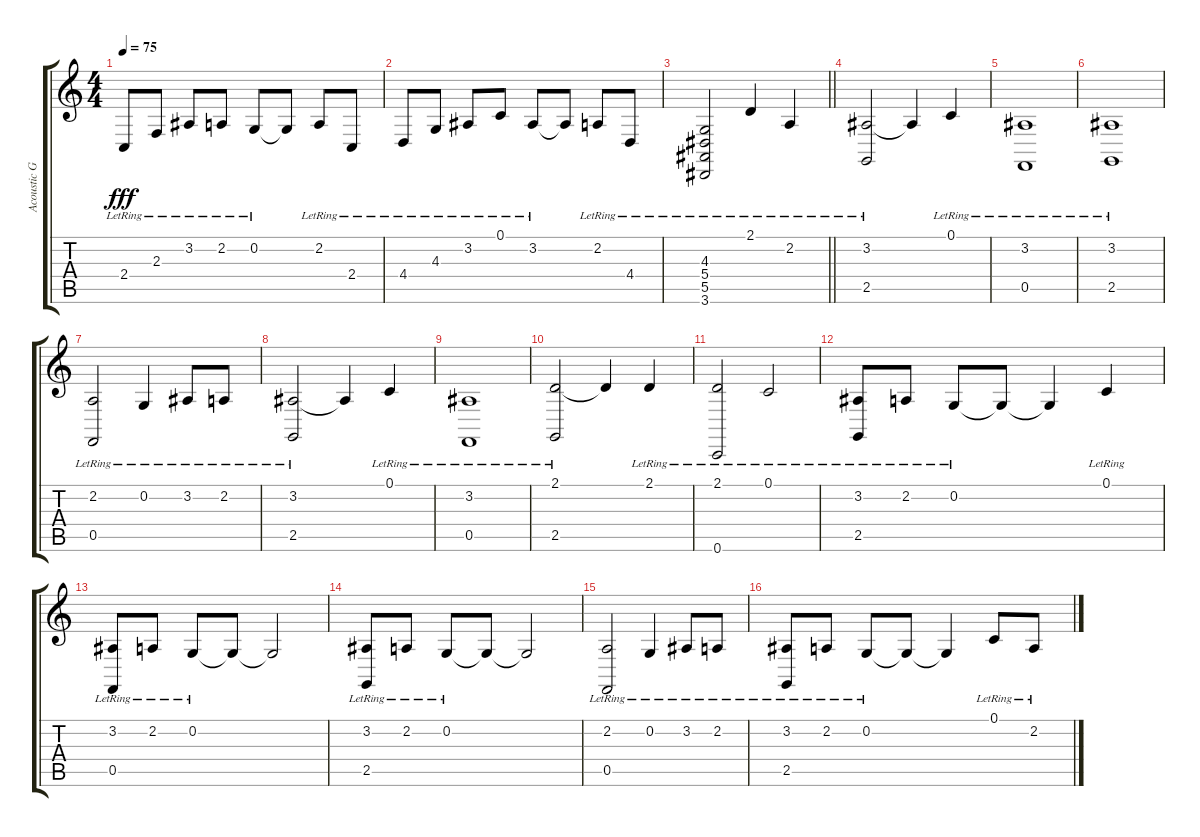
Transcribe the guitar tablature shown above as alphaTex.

\track ("Acoustic Grand Piano" "Acoustic G") {instrument acousticgrandpiano}
\staff {score tabs}
\tuning (C4 G3 Eb3 Bb2 F2 C2) {hide}
\ts (4 4)
\tempo 75
\clef g2
\ks c
2.4{lr}.8{dy fff} 2.3{lr}.8 3.2{lr}.8 2.2{lr}.8 0.2{lr}.8 0.2{t}.8 2.2{lr}.8 2.4{lr}.8 |
4.4{lr}.8 4.3{lr}.8 3.2{lr}.8 0.1{lr}.8 3.2{lr}.8 3.2{t}.8 2.2{lr}.8 4.4{lr}.8 |
\barLineRight lightlight
(4.3{lr} 5.4{lr} 5.5{lr} 3.6{lr}).2 2.1{lr}.4 2.2{lr}.4 |
(3.2{lr} 2.5{lr}).2 3.2{t}.4 0.1{lr}.4 |
(3.2{lr} 0.5{lr}).1 |
(3.2{lr} 2.5{lr}).1 |
(2.2{lr} 0.5{lr}).2 0.2{lr}.4 3.2{lr}.8 2.2{lr}.8 |
(3.2{lr} 2.5{lr}).2 3.2{t}.4 0.1{lr}.4 |
(3.2{lr} 0.5{lr}).1 |
(2.1{lr} 2.5{lr}).2 2.1{t}.4 2.1{lr}.4 |
(2.1{lr} 0.6{lr}).2 0.1{lr}.2 |
(3.2{lr} 2.5{lr}).8 2.2{lr}.8 0.2{lr}.8 0.2{t}.8 0.2{t}.4 0.1{lr}.4 |
(3.2{lr} 0.5{lr}).8 2.2{lr}.8 0.2{lr}.8 0.2{t}.8 0.2{t}.2 |
(3.2{lr} 2.5{lr}).8 2.2{lr}.8 0.2{lr}.8 0.2{t}.8 0.2{t}.2 |
(2.2{lr} 0.5{lr}).2 0.2{lr}.4 3.2{lr}.8 2.2{lr}.8 |
(3.2{lr} 2.5{lr}).8 2.2{lr}.8 0.2{lr}.8 0.2{t}.8 0.2{t}.4 0.1{lr}.8 2.2{lr}.8
